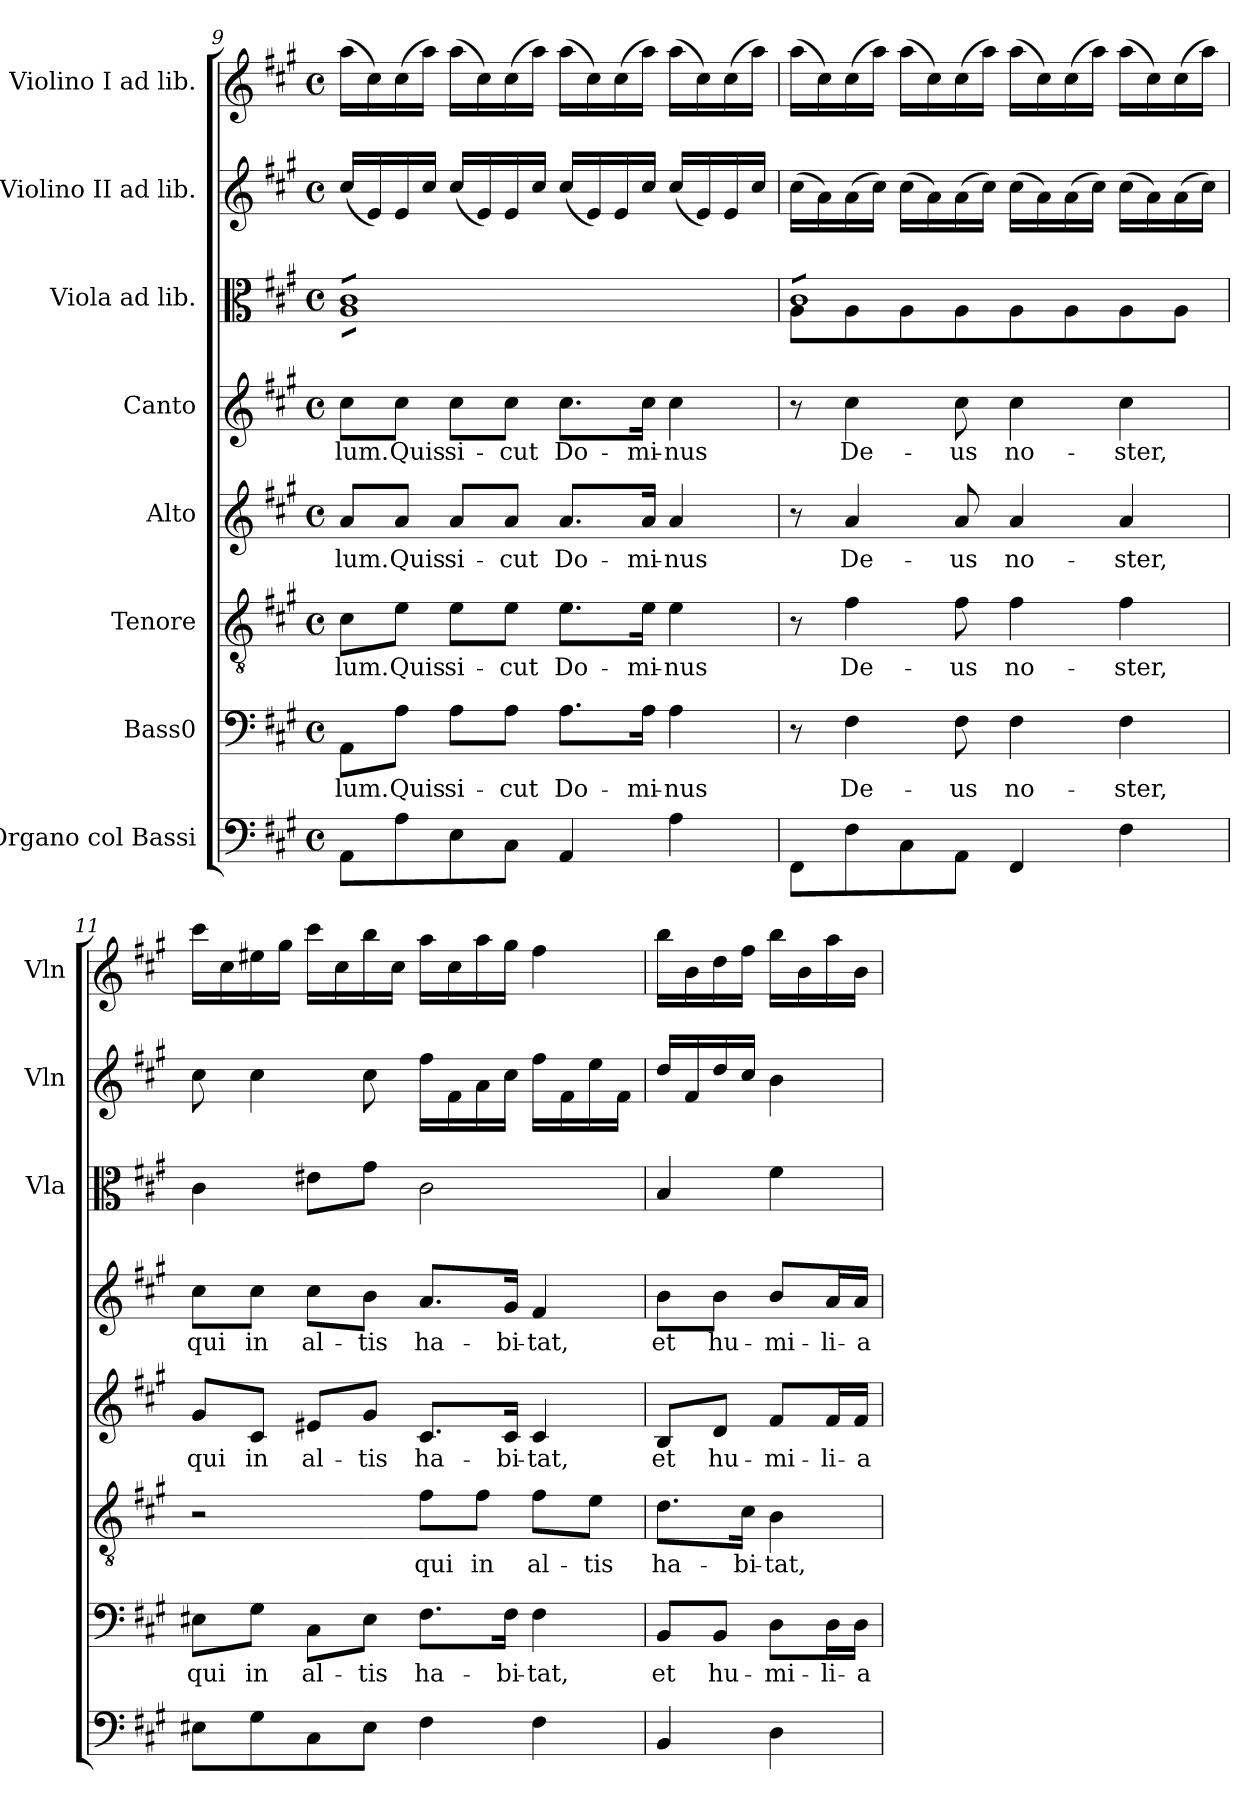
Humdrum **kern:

**kern	**kern	**text	**kern	**text	**kern	**text	**kern	**text	**kern	**kern	**kern
*part8	*part7	*part7	*part6	*part6	*part5	*part5	*part4	*part4	*part3	*part2	*part1
*staff8	*staff7	*staff7	*staff6	*staff6	*staff5	*staff5	*staff4	*staff4	*staff3	*staff2	*staff1
*I"Organo col Bassi	*I"Bass0	*	*I"Tenore	*	*I"Alto	*	*I"Canto	*	*I"Viola ad lib.	*I"Violino II ad lib.	*I"Violino I ad lib.
*	*	*	*	*	*	*	*	*	*I'Vla	*I'Vln	*I'Vln
*clefF4	*clefF4	*	*clefGv2	*	*clefG2	*	*clefG2	*	*clefC3	*clefG2	*clefG2
*k[f#c#g#]	*k[f#c#g#]	*	*k[f#c#g#]	*	*k[f#c#g#]	*	*k[f#c#g#]	*	*k[f#c#g#]	*k[f#c#g#]	*k[f#c#g#]
*M4/4	*M4/4	*	*M4/4	*	*M4/4	*	*M4/4	*	*M4/4	*M4/4	*M4/4
*met(c)	*met(c)	*	*met(c)	*	*met(c)	*	*met(c)	*	*met(c)	*met(c)	*met(c)
=9	=9	=9	=9	=9	=9	=9	=9	=9	=9	=9	=9
!	!	!LO:LY:b	!	!LO:LY:b	!	!LO:LY:b	!	!LO:LY:b	!	!	!
*	*	*	*	*	*	*	*	*	*^	*	*
*	*	*	*	*	*	*	*	*	*tremolo	*	*	*
8AA/L	8AA\L	-lum.	8c#\L	-lum.	8a/L	-lum.	8cc#\L	-lum.	8c#L	8AL	(16cc#/LL	(16aa\LL
.	.	.	.	.	.	.	.	.	.	.	16e/)	16cc#\)
!	!	!LO:LY:b	!	!LO:LY:b	!	!LO:LY:b	!	!LO:LY:b	!	!	!	!
8A\	8A\J	Quis	8e\J	Quis	8a/J	Quis	8cc#\J	Quis	8c#	8A	16e/	(16cc#\
.	.	.	.	.	.	.	.	.	.	.	16cc#/JJ	16aa\JJ)
!	!	!LO:LY:b	!	!LO:LY:b	!	!LO:LY:b	!	!LO:LY:b	!	!	!	!
8E\	8A\L	si-	8e\L	si-	8a/L	si-	8cc#\L	si-	8c#	8A	(16cc#/LL	(16aa\LL
.	.	.	.	.	.	.	.	.	.	.	16e/)	16cc#\)
!	!	!LO:LY:b	!	!LO:LY:b	!	!LO:LY:b	!	!LO:LY:b	!	!	!	!
8C#\J	8A\J	-cut	8e\J	-cut	8a/J	-cut	8cc#\J	-cut	8c#	8A	16e/	(16cc#\
.	.	.	.	.	.	.	.	.	.	.	16cc#/JJ	16aa\JJ)
!	!	!LO:LY:b	!	!LO:LY:b	!	!LO:LY:b	!	!LO:LY:b	!	!	!	!
4AA/	8.A\L	Do-	8.e\L	Do-	8.a/L	Do-	8.cc#\L	Do-	8c#	8A	(16cc#/LL	(16aa\LL
.	.	.	.	.	.	.	.	.	.	.	16e/)	16cc#\)
.	.	.	.	.	.	.	.	.	8c#	8A	16e/	(16cc#\
!	!	!LO:LY:b	!	!LO:LY:b	!	!LO:LY:b	!	!LO:LY:b	!	!	!	!
.	16A\Jk	-mi-	16e\Jk	-mi-	16a/Jk	-mi-	16cc#\Jk	-mi-	.	.	16cc#/JJ	16aa\JJ)
!	!	!LO:LY:b	!	!LO:LY:b	!	!LO:LY:b	!	!LO:LY:b	!	!	!	!
4A\	4A\	-nus	4e\	-nus	4a/	-nus	4cc#\	-nus	8c#	8A	(16cc#/LL	(16aa\LL
.	.	.	.	.	.	.	.	.	.	.	16e/)	16cc#\)
.	.	.	.	.	.	.	.	.	8c#J	8AJ	16e/	(16cc#\
.	.	.	.	.	.	.	.	.	.	.	16cc#/JJ	16aa\JJ)
!!LO:LB:g=z
=10	=10	=10	=10	=10	=10	=10	=10	=10	=10	=10	=10	=10
8FF#/L	8r	.	8r	.	8r	.	8r	.	8c#L	8AL	(16cc#\LL	(16aa\LL
.	.	.	.	.	.	.	.	.	.	.	16a\)	16cc#\)
!	!	!LO:LY:b	!	!LO:LY:b	!	!LO:LY:b	!	!LO:LY:b	!	!	!	!
8F#\	4F#\	De-	4f#\	De-	4a/	De-	4cc#\	De-	8c#	8A	(16a\	(16cc#\
.	.	.	.	.	.	.	.	.	.	.	16cc#\JJ)	16aa\JJ)
8C#\	.	.	.	.	.	.	.	.	8c#	8A	(16cc#\LL	(16aa\LL
.	.	.	.	.	.	.	.	.	.	.	16a\)	16cc#\)
!	!	!LO:LY:b	!	!LO:LY:b	!	!LO:LY:b	!	!LO:LY:b	!	!	!	!
8AA\J	8F#\	-us	8f#\	-us	8a/	-us	8cc#\	-us	8c#	8A	(16a\	(16cc#\
.	.	.	.	.	.	.	.	.	.	.	16cc#\JJ)	16aa\JJ)
!	!	!LO:LY:b	!	!LO:LY:b	!	!LO:LY:b	!	!LO:LY:b	!	!	!	!
4FF#/	4F#\	no-	4f#\	no-	4a/	no-	4cc#\	no-	8c#	8A	(16cc#\LL	(16aa\LL
.	.	.	.	.	.	.	.	.	.	.	16a\)	16cc#\)
.	.	.	.	.	.	.	.	.	8c#	8A	(16a\	(16cc#\
.	.	.	.	.	.	.	.	.	.	.	16cc#\JJ)	16aa\JJ)
!	!	!LO:LY:b	!	!LO:LY:b	!	!LO:LY:b	!	!LO:LY:b	!	!	!	!
4F#\	4F#\	-ster,	4f#\	-ster,	4a/	-ster,	4cc#\	-ster,	8c#	8A	(16cc#\LL	(16aa\LL
.	.	.	.	.	.	.	.	.	.	.	16a\)	16cc#\)
.	.	.	.	.	.	.	.	.	8c#J	8AJ	(16a\	(16cc#\
*	*	*	*	*	*	*	*	*	*Xtremolo	*	*	*
.	.	.	.	.	.	.	.	.	.	.	16cc#\JJ)	16aa\JJ)
*	*	*	*	*	*	*	*	*	*v	*v	*	*
=11	=11	=11	=11	=11	=11	=11	=11	=11	=11	=11	=11
!	!	!LO:LY:b	!	!	!	!LO:LY:b	!	!LO:LY:b	!	!	!
8E#X\L	8E#X\L	qui	2r	.	8g#/L	qui	8cc#\L	qui	4c#\	8cc#\	16ccc#\LL
.	.	.	.	.	.	.	.	.	.	.	16cc#\
!	!	!LO:LY:b	!	!	!	!LO:LY:b	!	!LO:LY:b	!	!	!
8G#\	8G#\J	in	.	.	8c#/J	in	8cc#\J	in	.	4cc#\	16ee#X\
.	.	.	.	.	.	.	.	.	.	.	16gg#\JJ
!	!	!LO:LY:b	!	!	!	!LO:LY:b	!	!LO:LY:b	!	!	!
8C#\	8C#\L	al-	.	.	8e#X/L	al-	8cc#\L	al-	8e#X\L	.	16ccc#\LL
.	.	.	.	.	.	.	.	.	.	.	16cc#\
!	!	!LO:LY:b	!	!	!	!LO:LY:b	!	!LO:LY:b	!	!	!
8E#\J	8E#\J	-tis	.	.	8g#/J	-tis	8b\J	-tis	8g#\J	8cc#\	16bb\
.	.	.	.	.	.	.	.	.	.	.	16cc#\JJ
!	!	!LO:LY:b	!	!LO:LY:b	!	!LO:LY:b	!	!LO:LY:b	!	!	!
4F#\	8.F#\L	ha-	8f#\L	qui	8.c#/L	ha-	8.a/L	ha-	2c#\	16ff#\LL	16aa\LL
.	.	.	.	.	.	.	.	.	.	16f#\	16cc#\
!	!	!	!	!LO:LY:b	!	!	!	!	!	!	!
.	.	.	8f#\J	in	.	.	.	.	.	16a\	16aa\
!	!	!LO:LY:b	!	!	!	!LO:LY:b	!	!LO:LY:b	!	!	!
.	16F#\Jk	-bi-	.	.	16c#/Jk	-bi-	16g#/Jk	-bi-	.	16cc#\JJ	16gg#\JJ
!	!	!LO:LY:b	!	!LO:LY:b	!	!LO:LY:b	!	!LO:LY:b	!	!	!
4F#\	4F#\	-tat,	8f#\L	al-	4c#/	-tat,	4f#/	-tat,	.	16ff#\LL	4ff#\
.	.	.	.	.	.	.	.	.	.	16f#\	.
!	!	!	!	!LO:LY:b	!	!	!	!	!	!	!
.	.	.	8e\J	-tis	.	.	.	.	.	16ee\	.
.	.	.	.	.	.	.	.	.	.	16f#\JJ	.
=12	=12	=12	=12	=12	=12	=12	=12	=12	=12	=12	=12
!	!	!LO:LY:b	!	!LO:LY:b	!	!LO:LY:b	!	!LO:LY:b	!	!	!
4BB/	8BB/L	et	8.d\L	ha-	8B/L	et	8b\L	et	4B/	16dd/LL	16bb\LL
.	.	.	.	.	.	.	.	.	.	16f#/	16b\
!	!	!LO:LY:b	!	!	!	!LO:LY:b	!	!LO:LY:b	!	!	!
.	8BB/J	hu-	.	.	8d/J	hu-	8b\J	hu-	.	16dd/	16dd\
!	!	!	!	!LO:LY:b	!	!	!	!	!	!	!
.	.	.	16c#\Jk	-bi-	.	.	.	.	.	16cc#/JJ	16ff#\JJ
!	!	!LO:LY:b	!	!LO:LY:b	!	!LO:LY:b	!	!LO:LY:b	!	!	!
4D\	8D\L	-mi-	4B\	-tat,	8f#/L	-mi-	8b/L	-mi-	4f#\	4b\	16bb\LL
.	.	.	.	.	.	.	.	.	.	.	16b\
!	!	!LO:LY:b	!	!	!	!LO:LY:b	!	!LO:LY:b	!	!	!
.	16D\L	-li-	.	.	16f#/L	-li-	16a/L	-li-	.	.	16aa\
!	!	!LO:LY:b	!	!	!	!LO:LY:b	!	!LO:LY:b	!	!	!
.	16D\JJ	-a	.	.	16f#/JJ	-a	16a/JJ	-a	.	.	16b\JJ
=	=	=	=	=	=	=	=	=	=	=	=
*-	*-	*-	*-	*-	*-	*-	*-	*-	*-	*-	*-
